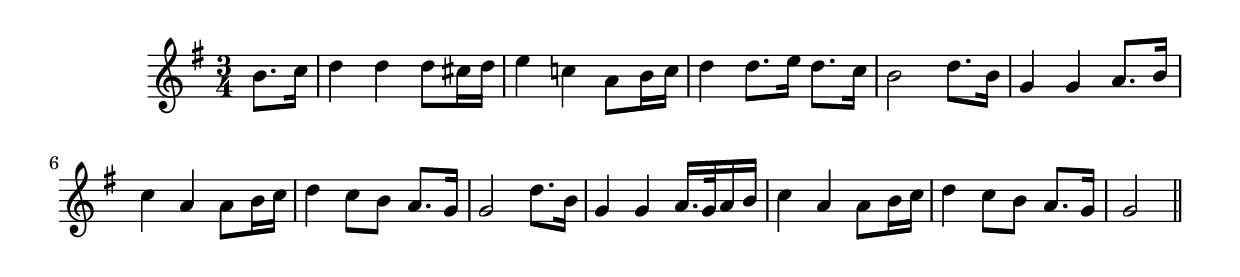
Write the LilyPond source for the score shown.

\version "2.19.49"
%{\header {
  title = "Allan Maclean (Scotland)"
  composer = "anonymous"
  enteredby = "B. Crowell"
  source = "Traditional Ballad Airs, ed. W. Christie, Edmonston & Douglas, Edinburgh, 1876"
}%}
\score{{\key g \major
\time 3/4
%{\tempo 4=90
%}\relative b' {
  \partial 4
  b8. c16 | d4 d d8 cis16 d | e4 c! a8 b16 c | d4 d8. e16 d8. c16 | b2 d8. b16 |
            g4 g a8. b16 | c4 a a8 b16 c | d4 c8 b a8. g16 | g2 d'8. b16 | g4 g a16. g32 a16 b | c4 a a8 b16 c | d4 c8 b a8. g16 | g2
  \bar "||"
}

}}